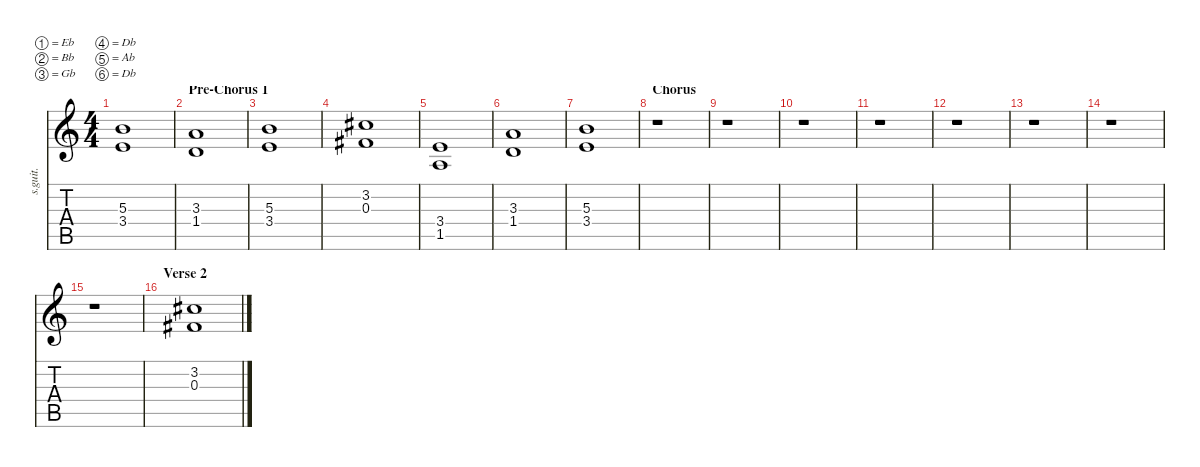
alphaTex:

\defaultSystemsLayout 4
\hideDynamics
\bracketExtendMode nobrackets
\track ("Mike Shinoda (Left Hand Keyboards)" "s.guit.") {instrument acousticgrandpiano}
\staff {score tabs}
\tuning (Eb4 Bb3 Gb3 Db3 Ab2 Db2)
\displaytranspose 12
\ts (4 4)
\tempo (110 hide)
\clef g2
\ks c
(5.3 3.4).1{dy f} |
\section ("" "Pre-Chorus 1")
(3.3 1.4).1 |
(5.3 3.4).1 |
(3.2{acc #} 0.3{acc #}).1 |
(3.4 1.5).1 |
(3.3 1.4).1 |
(5.3 3.4).1 |
\section ("" "Chorus")
r.1 |
r.1 |
r.1 |
r.1 |
r.1 |
r.1 |
r.1 |
r.1 |
\section ("" "Verse 2")
(3.2{acc #} 0.3{acc #}).1
